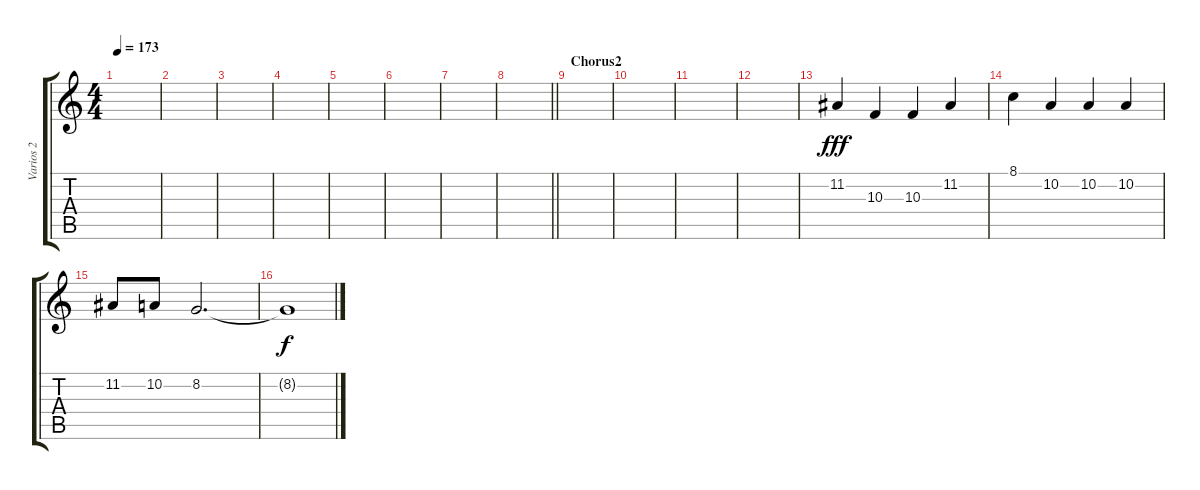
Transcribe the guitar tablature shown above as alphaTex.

\track ("Varios 2" "Varios 2") {instrument stringensemble1}
\staff {score tabs}
\tuning (E4 B3 G3 D3 A2 E2) {hide}
\ts (4 4)
\tempo 173
\clef g2
\ks c
|
|
|
|
|
|
|
\barLineRight lightlight
|
\section ("" "Chorus2")
|
|
|
|
11.2.4{dy fff volume 13} 10.3.4 10.3.4 11.2.4 |
8.1.4 10.2.4 10.2.4 10.2.4 |
11.2.8 10.2.8 8.2.2{d} |
8.2{t}.1{dy f}
